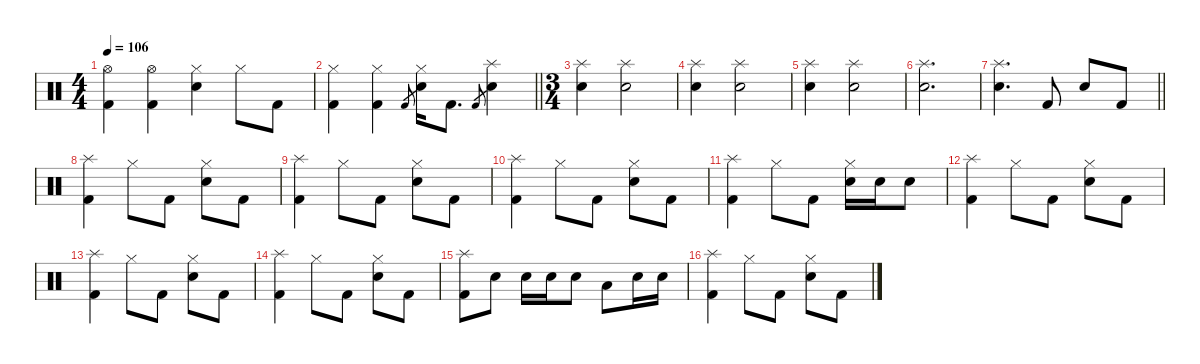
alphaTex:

\defaultSystemsLayout 4
\hideDynamics
\bracketExtendMode nobrackets
\singleTrackTrackNamePolicy hidden
\multiTrackTrackNamePolicy hidden
\otherSystemsTrackNameOrientation horizontal
\track ("Lars Ulrich" "drm.") {instrument percussion}
\staff {score}
\articulation defaults
\ts (4 4)
\tempo 106
\clef neutral
\ks c
("Hi-Hat (open)" "Kick (hit) 2").4{dy f beam Down} ("Hi-Hat (open)" "Kick (hit) 2").4{beam Down} ("Hi-Hat (closed)" "Snare (hit) 2").4{beam Down} "Hi-Hat (closed)".8{beam Down} "Kick (hit) 2".8{beam Down} |
\barLineRight lightlight
("Hi-Hat (closed)" "Kick (hit) 2").4{beam Down} ("Hi-Hat (closed)" "Kick (hit) 2").4{beam Down} "Kick (hit) 2".8{gr dy mf beam Up} ("Hi-Hat (closed)" "Snare (hit) 2").16{dy f beam Down} "Kick (hit) 2".8{d beam Down} "Kick (hit) 2".8{gr dy mf beam Up} ("Splash (hit)" "Snare (hit) 2").4{dy fff beam Down} |
\ts (3 4)
\beaming (8 2 2 2)
("Splash (hit)" "Snare (hit) 2").4{beam Down} ("Splash (hit)" "Snare (hit) 2").2{beam Down} |
("Splash (hit)" "Snare (hit) 2").4{beam Down} ("Splash (hit)" "Snare (hit) 2").2{beam Down} |
("Splash (hit)" "Snare (hit) 2").4{beam Down} ("Splash (hit)" "Snare (hit) 2").2{beam Down} |
("Splash (hit)" "Snare (hit) 2").2{d beam Down} |
\barLineRight lightlight
("Splash (hit)" "Snare (hit) 2").4{d beam Down} "Kick (hit) 2".8{dy f beam Up} "Snare (hit) 2".8{beam Up} "Kick (hit) 2".8{beam Up} |
("Splash (hit)" "Kick (hit) 2").4{dy fff beam Down} "Hi-Hat (closed)".8{dy f beam Down} "Kick (hit) 2".8{beam Down} ("Hi-Hat (closed)" "Snare (hit) 2").8{beam Down} "Kick (hit) 2".8{beam Down} |
("Splash (hit)" "Kick (hit) 2").4{dy fff beam Down} "Hi-Hat (closed)".8{dy f beam Down} "Kick (hit) 2".8{beam Down} ("Hi-Hat (closed)" "Snare (hit) 2").8{beam Down} "Kick (hit) 2".8{beam Down} |
("Splash (hit)" "Kick (hit) 2").4{dy fff beam Down} "Hi-Hat (closed)".8{dy f beam Down} "Kick (hit) 2".8{beam Down} ("Hi-Hat (closed)" "Snare (hit) 2").8{beam Down} "Kick (hit) 2".8{beam Down} |
("Splash (hit)" "Kick (hit) 2").4{dy fff beam Down} "Hi-Hat (closed)".8{dy f beam Down} "Kick (hit) 2".8{beam Down} ("Hi-Hat (closed)" "Snare (hit) 2").16{beam Down} "Snare (hit) 2".16{beam Down} "Snare (hit) 2".8{beam Down} |
("Splash (hit)" "Kick (hit) 2").4{dy fff beam Down} "Hi-Hat (closed)".8{dy f beam Down} "Kick (hit) 2".8{beam Down} ("Hi-Hat (closed)" "Snare (hit) 2").8{beam Down} "Kick (hit) 2".8{beam Down} |
("Splash (hit)" "Kick (hit) 2").4{dy fff beam Down} "Hi-Hat (closed)".8{dy f beam Down} "Kick (hit) 2".8{beam Down} ("Hi-Hat (closed)" "Snare (hit) 2").8{beam Down} "Kick (hit) 2".8{beam Down} |
("Splash (hit)" "Kick (hit) 2").4{dy fff beam Down} "Hi-Hat (closed)".8{dy f beam Down} "Kick (hit) 2".8{beam Down} ("Hi-Hat (closed)" "Snare (hit) 2").8{beam Down} "Kick (hit) 2".8{beam Down} |
("Splash (hit)" "Kick (hit) 2").8{dy fff beam Down} "Snare (hit) 2".8{dy f beam Down} "Snare (hit) 2".16{beam Down} "Snare (hit) 2".16{beam Down} "Snare (hit) 2".8{beam Down} "Low Tom (hit)".8{beam Down} "Snare (hit) 2".16{beam Down} "Snare (hit) 2".16{beam Down} |
("Splash (hit)" "Kick (hit) 2").4{dy fff beam Down} "Hi-Hat (closed)".8{dy f beam Down} "Kick (hit) 2".8{beam Down} ("Hi-Hat (closed)" "Snare (hit) 2").8{beam Down} "Kick (hit) 2".8{beam Down}
